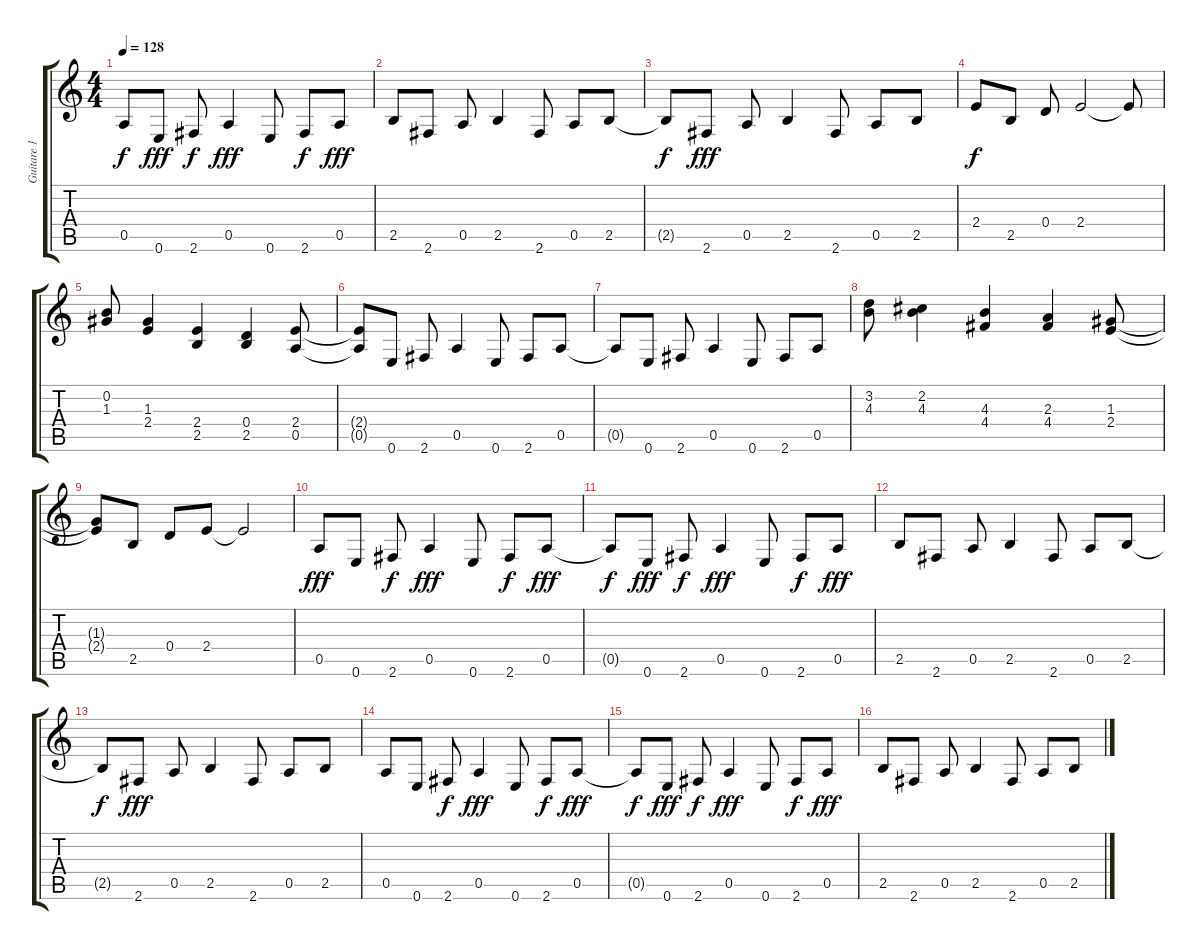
\track ("Guitare 1" "Guitare 1") {instrument electricguitarclean}
\staff {score tabs}
\tuning (E4 B3 G3 D3 A2 E2) {hide}
\ts (4 4)
\tempo 128
\clef g2
\ks c
0.5{t}.8{dy f} 0.6.8{dy fff} 2.6.8{dy f} 0.5.4{dy fff} 0.6.8 2.6.8{dy f} 0.5.8{dy fff} |
2.5.8 2.6.8 0.5.8 2.5.4 2.6.8 0.5.8 2.5.8 |
2.5{t}.8{dy f} 2.6.8{dy fff} 0.5.8 2.5.4 2.6.8 0.5.8 2.5.8 |
2.4.8{dy f} 2.5.8 0.4.8 2.4.2 2.4{t}.8 |
(0.2 1.3).8 (1.3 2.4).4 (2.4 2.5).4 (0.4 2.5).4 (2.4 0.5).8 |
(2.4{t} 0.5{t}).8 0.6.8 2.6.8 0.5.4 0.6.8 2.6.8 0.5.8 |
0.5{t}.8 0.6.8 2.6.8 0.5.4 0.6.8 2.6.8 0.5.8 |
(3.2 4.3).8 (2.2 4.3).4 (4.3 4.4).4 (2.3 4.4).4 (1.3 2.4).8 |
(1.3{t} 2.4{t}).8 2.5.8 0.4.8 2.4.8 2.4{t}.2 |
0.5.8{dy fff} 0.6.8 2.6.8{dy f} 0.5.4{dy fff} 0.6.8 2.6.8{dy f} 0.5.8{dy fff} |
0.5{t}.8{dy f} 0.6.8{dy fff} 2.6.8{dy f} 0.5.4{dy fff} 0.6.8 2.6.8{dy f} 0.5.8{dy fff} |
2.5.8 2.6.8 0.5.8 2.5.4 2.6.8 0.5.8 2.5.8 |
2.5{t}.8{dy f} 2.6.8{dy fff} 0.5.8 2.5.4 2.6.8 0.5.8 2.5.8 |
0.5.8 0.6.8 2.6.8{dy f} 0.5.4{dy fff} 0.6.8 2.6.8{dy f} 0.5.8{dy fff} |
0.5{t}.8{dy f} 0.6.8{dy fff} 2.6.8{dy f} 0.5.4{dy fff} 0.6.8 2.6.8{dy f} 0.5.8{dy fff} |
2.5.8 2.6.8 0.5.8 2.5.4 2.6.8 0.5.8 2.5.8
